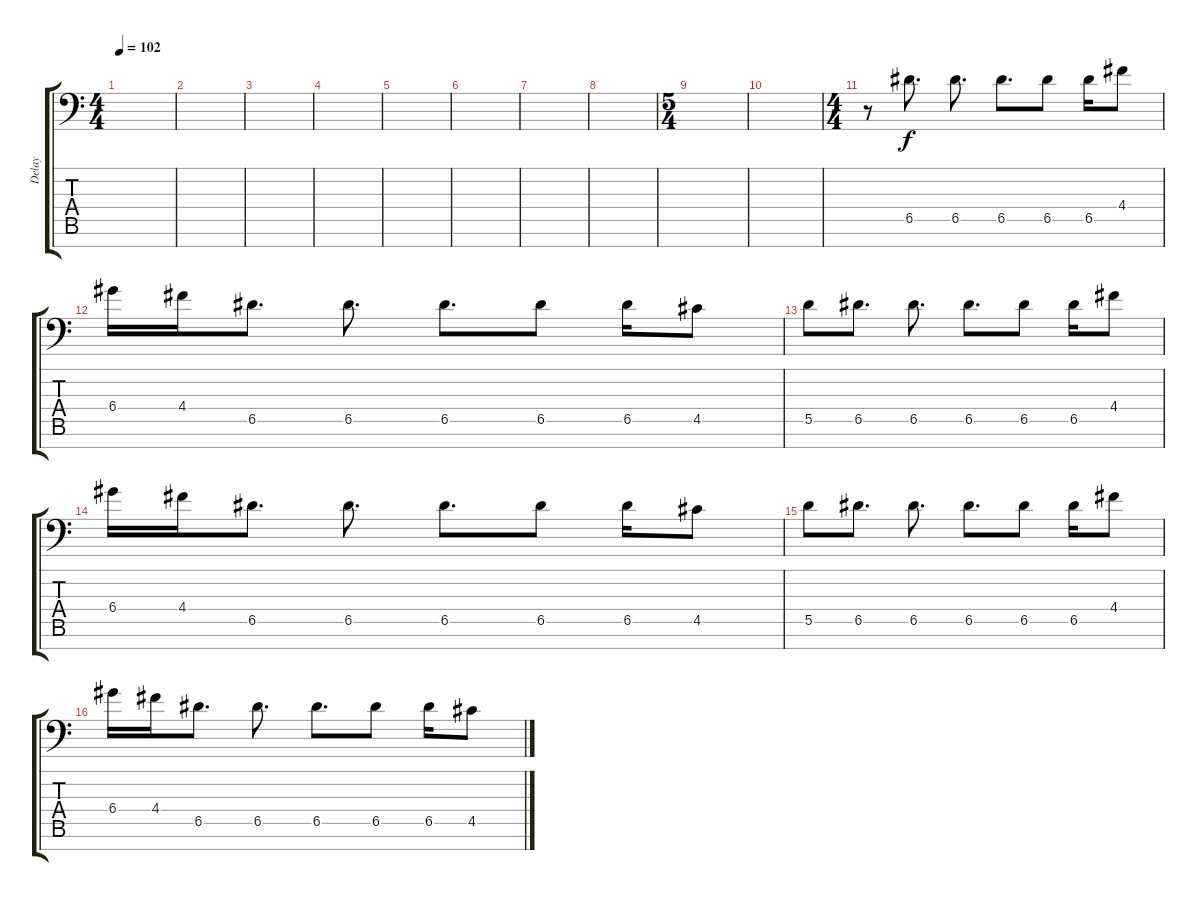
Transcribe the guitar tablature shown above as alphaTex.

\track ("Delay" "Delay") {instrument electricguitarjazz}
\staff {score tabs}
\tuning (E4 B3 G3 D3 A2 E2 C-1) {hide}
\ts (4 4)
\tempo 102
\clef f4
\ks c
|
|
|
|
|
|
|
|
\ts (5 4)
|
|
\ts (4 4)
r.8 6.5.8{d volume 4 instrument electricguitarjazz} 6.5.8{d} 6.5.8{d} 6.5.8 6.5.16 4.4.8 |
6.4.16 4.4.16 6.5.8{d} 6.5.8{d} 6.5.8{d} 6.5.8 6.5.16 4.5.8 |
5.5.8 6.5.8{d} 6.5.8{d} 6.5.8{d} 6.5.8 6.5.16 4.4.8 |
6.4.16 4.4.16 6.5.8{d} 6.5.8{d} 6.5.8{d} 6.5.8 6.5.16 4.5.8 |
5.5.8 6.5.8{d} 6.5.8{d} 6.5.8{d} 6.5.8 6.5.16 4.4.8 |
6.4.16 4.4.16 6.5.8{d} 6.5.8{d} 6.5.8{d} 6.5.8 6.5.16 4.5.8
